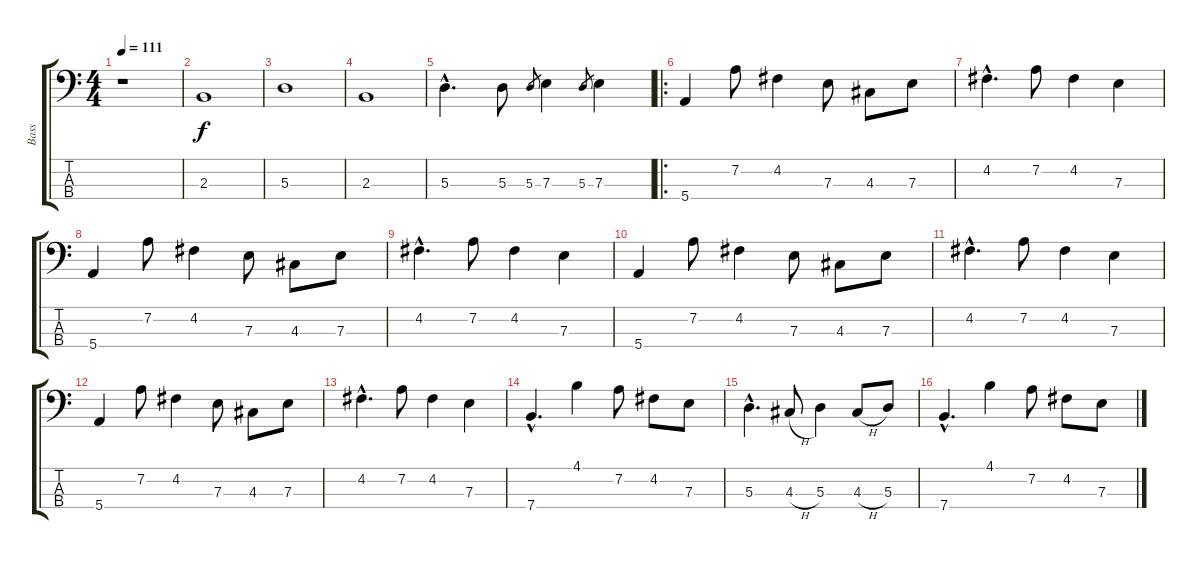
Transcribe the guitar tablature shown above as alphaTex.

\track ("Bass" "Bass") {instrument electricbassfinger}
\staff {score tabs}
\tuning (G2 D2 A1 E1) {hide}
\ts (4 4)
\tempo 111
\clef f4
\ks c
r.1{dy f instrument electricbassfinger} |
2.3.1 |
5.3.1 |
2.3.1 |
5.3{hac}.4{d} 5.3.8 5.3.8{gr} 7.3.4 5.3.8{gr} 7.3.4 |
\ro
5.4.4 7.2.8 4.2.4 7.3.8 4.3.8 7.3.8 |
4.2{hac}.4{d} 7.2.8 4.2.4 7.3.4 |
5.4.4 7.2.8 4.2.4 7.3.8 4.3.8 7.3.8 |
4.2{hac}.4{d} 7.2.8 4.2.4 7.3.4 |
5.4.4 7.2.8 4.2.4 7.3.8 4.3.8 7.3.8 |
4.2{hac}.4{d} 7.2.8 4.2.4 7.3.4 |
5.4.4 7.2.8 4.2.4 7.3.8 4.3.8 7.3.8 |
4.2{hac}.4{d} 7.2.8 4.2.4 7.3.4 |
7.4{hac}.4{d} 4.1.4 7.2.8 4.2.8 7.3.8 |
5.3{hac}.4{d} 4.3{h}.8 5.3.4 4.3{h}.8 5.3.8 |
7.4{hac}.4{d} 4.1.4 7.2.8 4.2.8 7.3.8
